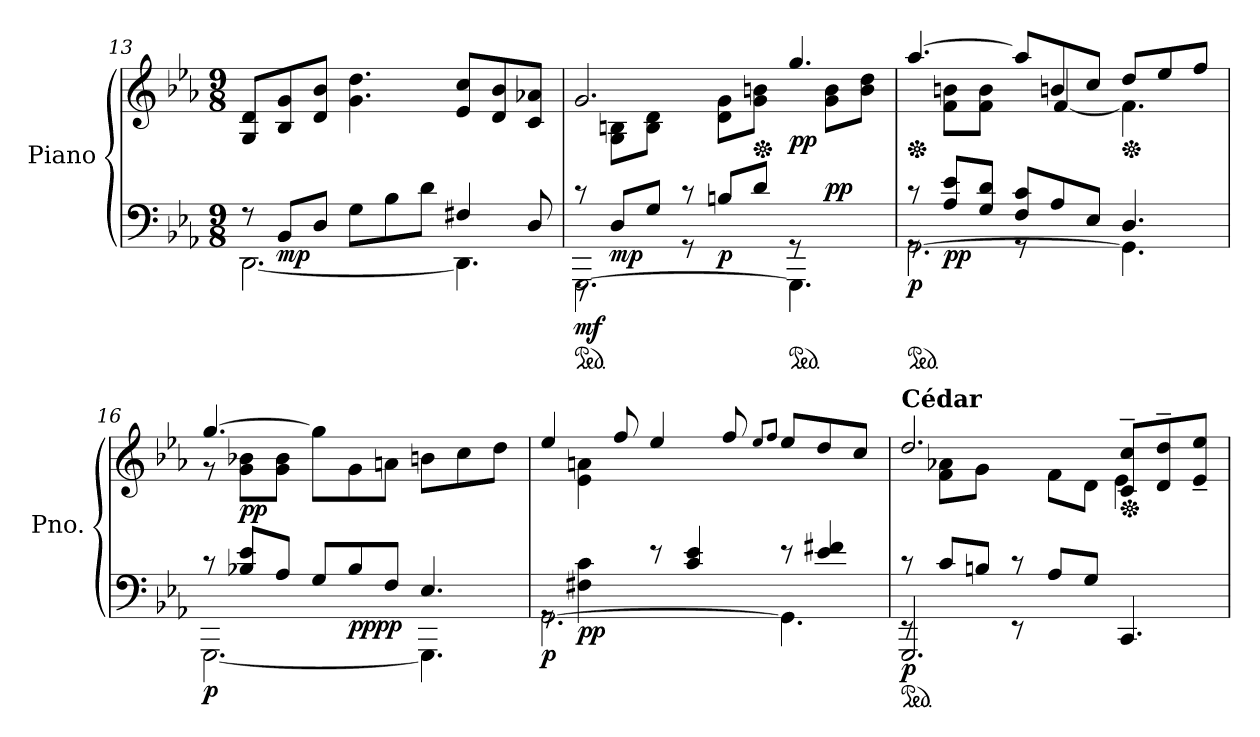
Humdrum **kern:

**kern	**kern	**dynam
*part1	*part1	*part1
*staff2	*staff1	*staff1/2
*I"Piano	*	*
*I'Pno.	*	*
*clefF4	*clefG2	*
*k[b-e-a-]	*k[b-e-a-]	*
*M9/8	*M9/8	*
=13	=13	=13
*^	*	*
8r	[2.DD\	8G/ 8d/L	.
!	!	!	!LO:DY:b=2
8BB-/L	.	8B-/ 8g/	mp
8D/J	.	8d/ 8b-/J	.
8G\L	.	4.g\ 4.dd\	.
8B-\	.	.	.
8d\J	.	.	.
4F#X/	4.DD\]	8e-/ 8cc/L	.
.	.	8d/ 8b-/	.
8D/	.	8c/ 8a-X/J	.
*v	*v	*	*
!!LO:PB:g=z
=14	=14	=14
*ped	*	*
*^	*^	*
*	*^	*	*	*
!	!	!	!	!	!LO:DY:b=2
8rFFF	8rc	[2.GGG\	2.g/	8ryy	mf
!	!	!	!	!	!LO:DY:b=2
4ryy	8D/L	.	.	8G\ 8Bn\L	mp
.	8G/J	.	.	8B\ 8d\J	.
8rGG	8rc	.	.	8ryy	.
!	!	!	!	!	!LO:DY:b=2
4ryy	8Bn/L	.	.	8d\ 8g\L	p
*	*	*	*Xped	*	*
.	8d/J	.	.	8g\ 8bn\J	.
*ped	*	*	*	*	*
!	!	!	!	!	!LO:DY:b
8rGG	4.rgyy	4.GGG\]	4.gg/	8ryy	pp
!	!	!	!	!	!LO:DY:a=2
4ryy	.	.	.	8g\ 8b\L	pp
.	.	.	.	8b\ 8dd\J	.
=15	=15	=15	=15	=15	=15
*ped	*	*	*	*	*
*	*	*	*Xped	*	*
!	!	!	!	!	!LO:DY:b=2
8rGG	8rc	[2.GG\	[4.aa-/	8ryy	p
!	!	!	!	!	!LO:DY:b=2
4ryy	8A-/ 8e-/L	.	.	8f\ 8bn\L	pp
.	8G/ 8d/J	.	.	8f\ 8b\J	.
8rGG	8F/ 8c/L	.	8aa-/L]	8ryy	.
2ryy	8A-/	.	8bn/	[4f/	.
.	8E-/J	.	8cc/J	.	.
*	*	*	*Xped	*	*
.	4.D/	4.GG\]	8dd/L	4.f\]	.
.	.	.	8ee-/	.	.
8ryy	.	.	8ff/J	.	.
*	*v	*v	*	*	*
=16	=16	=16	=16	=16
!	!	!	!	!LO:DY:b=2
8r	[2.GGG\	[4.gg/	8r	p
!	!	!	!	!LO:DY:b
8B-X/ 8e-/L	.	.	8g\ 8b-X\L	pp
8A-/J	.	.	8g\ 8b-\J	.
8G/L	.	8gg\L]	4rAyy	.
!	!	!	!	!LO:DY:b=2
!	!	!	!	!LO:DY:n=1:b
8B-/	.	8g\	.	pp pp
8F/J	.	8an\J	2rAyy	.
4.E-/	4.GGG\]	8bn\L	.	.
.	.	8cc\	.	.
.	.	8dd\J	.	.
!!LO:LB:g=z	!!
=17	=17	=17	=17	=17
*	*^	*	*	*
!	!	!	!	!	!LO:DY:b=2
8rGG	8ryy	[2.GG\	4ee-/	8ryy	p
!	!	!	!	!	!LO:DY:b=2
4ryy	4F#X\ 4c\	.	.	4e-\ 4an\	pp
.	.	.	8ff/	.	.
8r	4ryy	.	4ee-/	2.ryy	.
4c/ 4e-/	.	.	.	.	.
.	2ryy	.	8ff/	.	.
.	.	.	8qee-/L	.	.
.	.	.	8qff/J	.	.
8r	.	4.GG\]	8ee-/L	.	.
4e-/ 4f#X/	.	.	8dd/	.	.
.	.	.	8cc/J	.	.
=18	=18	=18	=18	=18	=18
*ped	*	*	*	*	*
!	!	!	!LO:TX:a:B:t=Cédar	!	!
!	!	!	!	!	!LO:DY:b=2
8rEE	8rc	2.GGG/	2.dd/	8ryy	p
4ryy	8c/L	.	.	8f\ 8a-X\L	.
.	8Bn/J	.	.	8g\J	.
8rEE	8rc	.	.	8ryy	.
2ryy	8A-/L	.	.	8f\L	.
.	8G/J	.	.	8d\J	.
*	*	*	*Xped	*	*
!	!	!	!	!	!LO:DY:b=2
!	!	!	!	!	!LO:DY:n=1:b
.	4ryy	4.CC/	8c/~ 8cc/~L	4e-\	mf f
.	.	.	8d/~ 8dd/~	.	.
8ryy	8ryy	.	8e-/~ 8ee-/~J	8ryy	.
*v	*v	*v	*	*	*
*	*v	*v	*
=	=	=
*-	*-	*-
